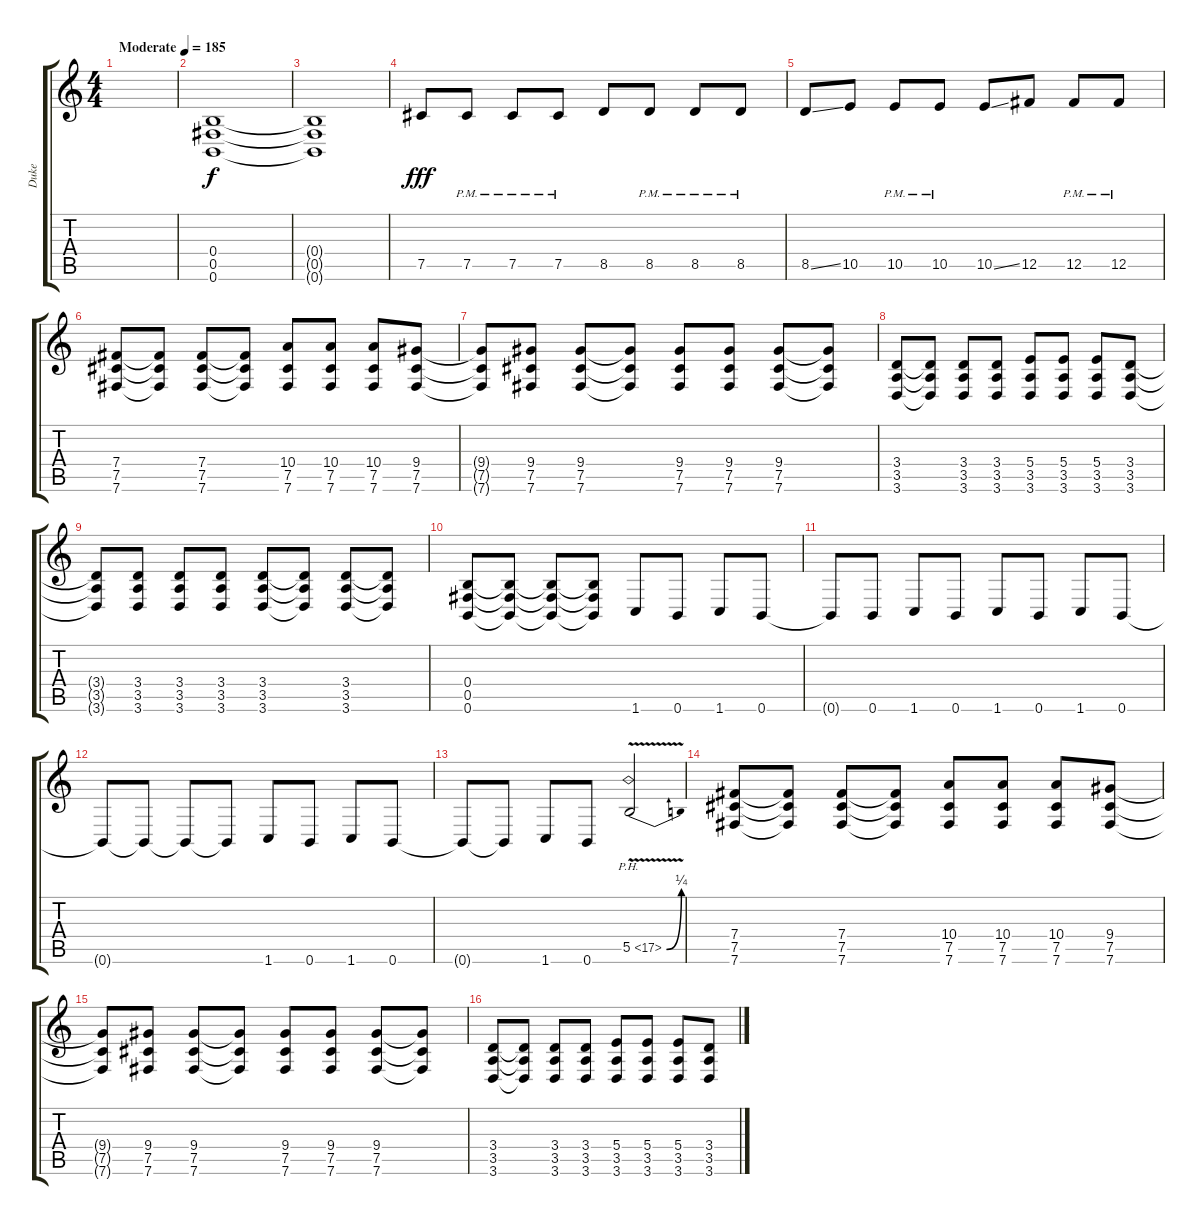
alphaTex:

\track ("Duke" "Duke") {instrument distortionguitar}
\staff {score tabs}
\tuning (Db4 Ab3 E3 B2 Gb2 B1) {hide}
\ts (4 4)
\tempo (185 "Moderate")
\clef g2
\ks c
|
(0.4 0.5 0.6).1 |
(0.4{t} 0.5{t} 0.6{t}).1 |
7.5.8{dy fff} 7.5{pm}.8 7.5{pm}.8 7.5{pm}.8 8.5.8 8.5{pm}.8 8.5{pm}.8 8.5{pm}.8 |
8.5{ss}.8 10.5.8 10.5{pm}.8 10.5{pm}.8 10.5{ss}.8 12.5.8 12.5{pm}.8 12.5{pm}.8 |
(7.4 7.5 7.6).8 (7.4{t} 7.5{t} 7.6{t}).8 (7.4 7.5 7.6).8 (7.4{t} 7.5{t} 7.6{t}).8 (10.4 7.5 7.6).8 (10.4 7.5 7.6).8 (10.4 7.5 7.6).8 (9.4 7.5 7.6).8 |
(9.4{t} 7.5{t} 7.6{t}).8 (9.4 7.5 7.6).8 (9.4 7.5 7.6).8 (9.4{t} 7.5{t} 7.6{t}).8 (9.4 7.5 7.6).8 (9.4 7.5 7.6).8 (9.4 7.5 7.6).8 (9.4{t} 7.5{t} 7.6{t}).8 |
(3.4 3.5 3.6).8 (3.4{t} 3.5{t} 3.6{t}).8 (3.4 3.5 3.6).8 (3.4 3.5 3.6).8 (5.4 3.5 3.6).8 (5.4 3.5 3.6).8 (5.4 3.5 3.6).8 (3.4 3.5 3.6).8 |
(3.4{t} 3.5{t} 3.6{t}).8 (3.4 3.5 3.6).8 (3.4 3.5 3.6).8 (3.4 3.5 3.6).8 (3.4 3.5 3.6).8 (3.4{t} 3.5{t} 3.6{t}).8 (3.4 3.5 3.6).8 (3.4{t} 3.5{t} 3.6{t}).8 |
(0.4 0.5 0.6).8 (0.4{t} 0.5{t} 0.6{t}).8 (0.4{t} 0.5{t} 0.6{t}).8 (0.4{t} 0.5{t} 0.6{t}).8 1.6.8 0.6.8 1.6.8 0.6.8 |
0.6{t}.8 0.6.8 1.6.8 0.6.8 1.6.8 0.6.8 1.6.8 0.6.8 |
0.6{t}.8 0.6{t}.8 0.6{t}.8 0.6{t}.8 1.6.8 0.6.8 1.6.8 0.6.8 |
0.6{t}.8 0.6{t}.8 1.6.8 0.6.8 5.5{be (bend 0 0 60 1) ph 12 v}.2 |
(7.4 7.5 7.6).8 (7.4{t} 7.5{t} 7.6{t}).8 (7.4 7.5 7.6).8 (7.4{t} 7.5{t} 7.6{t}).8 (10.4 7.5 7.6).8 (10.4 7.5 7.6).8 (10.4 7.5 7.6).8 (9.4 7.5 7.6).8 |
(9.4{t} 7.5{t} 7.6{t}).8 (9.4 7.5 7.6).8 (9.4 7.5 7.6).8 (9.4{t} 7.5{t} 7.6{t}).8 (9.4 7.5 7.6).8 (9.4 7.5 7.6).8 (9.4 7.5 7.6).8 (9.4{t} 7.5{t} 7.6{t}).8 |
(3.4 3.5 3.6).8 (3.4{t} 3.5{t} 3.6{t}).8 (3.4 3.5 3.6).8 (3.4 3.5 3.6).8 (5.4 3.5 3.6).8 (5.4 3.5 3.6).8 (5.4 3.5 3.6).8 (3.4 3.5 3.6).8
